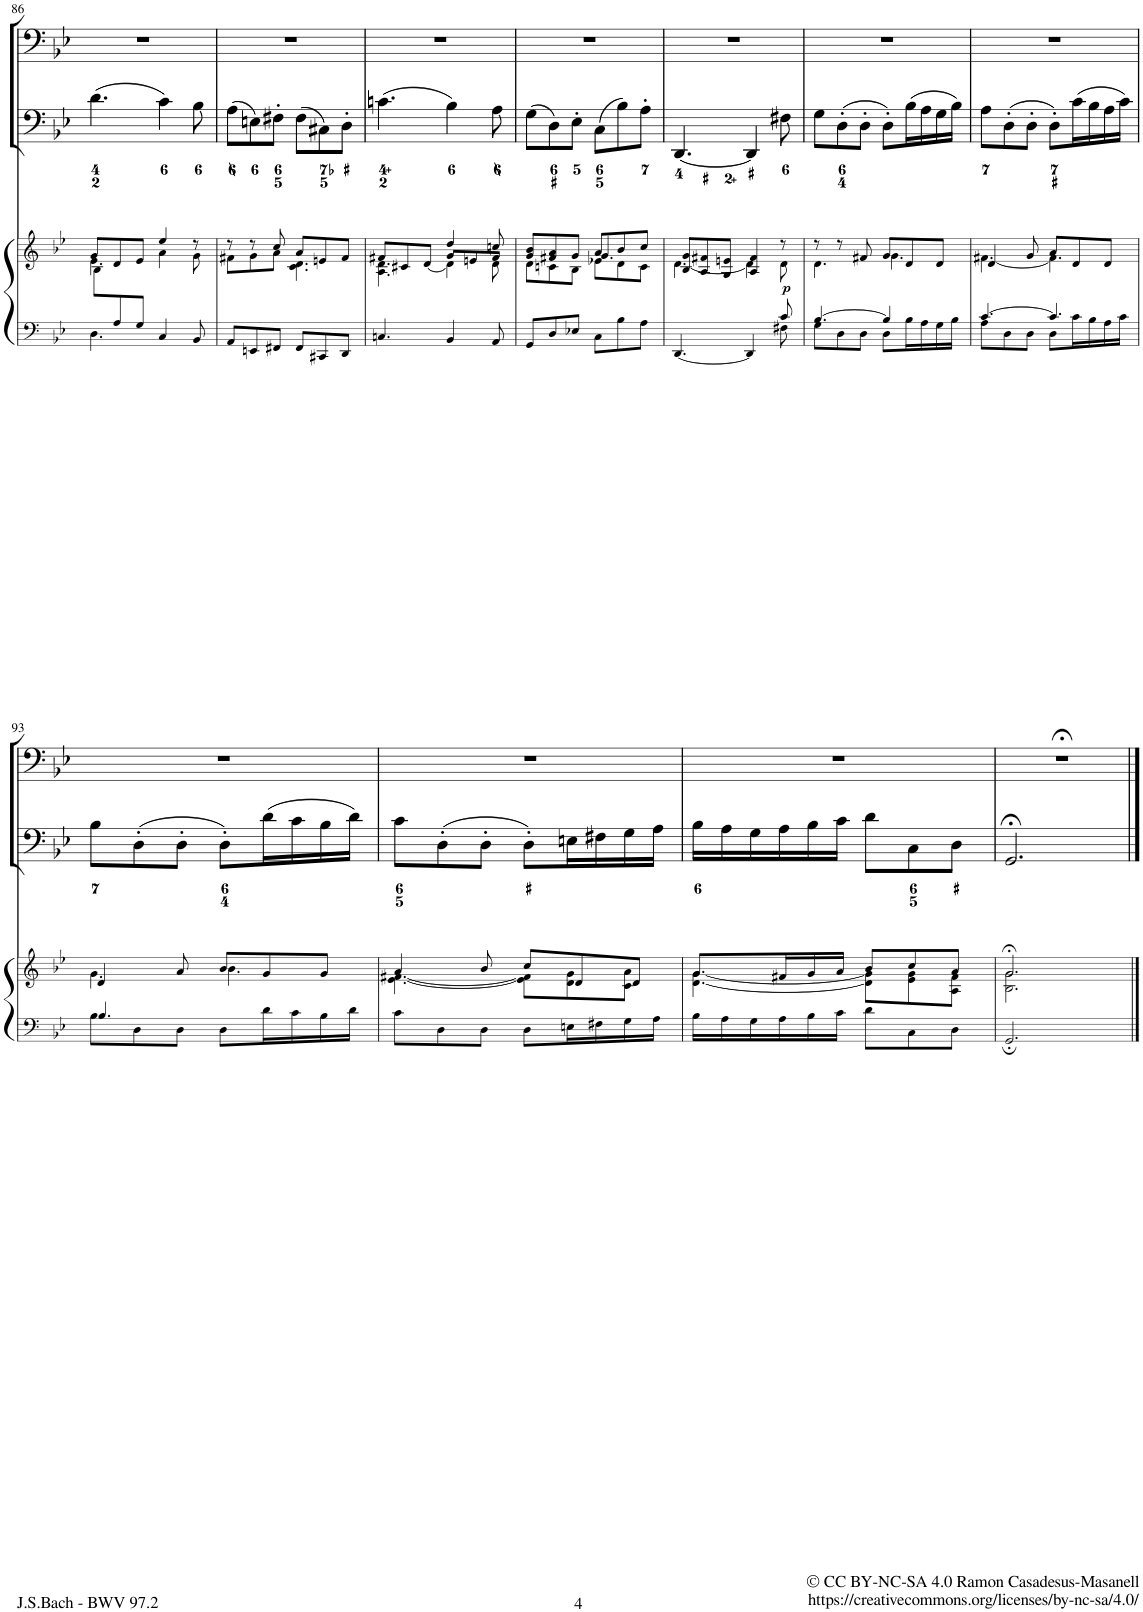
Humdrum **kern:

**kern	**kern	**kern	**kern
*part3	*part3	*part2	*part1
*staff4	*staff3	*staff2	*staff1
*I"Piano reduction	*	*I"Continuo	*I"Basso
*I'Pno	*	*	*
!!LO:PB:g=z
*clefF4	*clefG2	*clefF4	*clefF4
*k[b-e-]	*k[b-e-]	*k[b-e-]	*k[b-e-]
*M6/8	*M6/8	*M6/8	*M6/8
=86	=86	=86	=86
*^	*^	*	*
*	*	*	*^	*	*
8ryy	4.D\	8g/L	4.e-\	8B-\L	(4.d\	2.r
8A/	.	8d/	.	2ryy	.	.
8G/J	.	8e-/J	.	.	.	.
4C/	4.ryy	4ee-/	4a\	.	4c\)	.
8BB-/	.	8r	8g\	8ryy	8B-\	.
*v	*v	*	*	*	*	*
*	*	*v	*v	*	*
=87	=87	=87	=87	=87
8AA/L	8r	8f#X\L	(8A\L	2.r
8EEn/	8r	8g\	8En\)	.
8FF#X/J	8cc/	8a\J	8F#X'\J	.
8FF#/L	8a/L	4.c\ 4.d\	(8F#\L	.
8CC#X/	8en/	.	8C#X\)	.
8DD/J	8f#/J	.	8D'\J	.
=88	=88	=88	=88	=88
*	*	*^	*	*
4.Cn/	8f#X/L	4.A\ 4.d\	4.ryy	(4.cn\	2.r
.	8c#X/	.	.	.	.
.	[<8d/J	.	.	.	.
4BB-/	4dd/	4d\]	8g/L	4B-\)	.
.	.	.	8en/	.	.
8AA/	8ccn/	8d\	8f#/J	8A\	.
=89	=89	=89	=89	=89	=89
8GG/L	8g/ 8b-/L	8d\L	4.ryy	(8G\L	2.r
8D/	8f#X/ 8a/	8cn\	.	8D\)	.
8E-X/J	8g/J	8B-\J	.	8E-'\J	.
8C\L	8a/L	8e-X\L	4.g/	(8C\L	.
8B-\	8b-/	8d\	.	8B-\)	.
8A\J	8cc/J	8c\J	.	8A'\J	.
*	*	*v	*v	*	*
=90	=90	=90	=90	=90
*^	*	*	*	*
[<4.DD/	4.ryy	8B-/ 8g/L	[4.d\	[4.DD/	2.r
.	.	8A/ 8f#X/	.	.	.
.	.	8G/ 8en/J	.	.	.
4DD/]	4ryy	4A/ 4f#/	4d\]	4DD/]	.
8c/	8F#X\	8r	8d\	8F#X\	.
=91	=91	=91	=91	=91	=91
[4.B-/	8G\L	8r	4.d\	8G\L	2.r
.	8D\	8r	.	(8D'\	.
.	8D\J	8f#X/	.	8D'\J	.
4B-/]	8D\L	8g/L	4.g\	8D'\L)	.
.	16B-\L	8d/	.	(16B-\L	.
.	16A\	.	.	16A\	.
8ryy	16G\	8d/J	.	16G\	.
.	16B-\JJ	.	.	16B-\JJ)	.
=92	=92	=92	=92	=92	=92
[4.c/	8A\L	4d/	[4.f#X\	8A\L	2.r
.	8D\	.	.	(8D'\	.
.	8D\J	8g/	.	8D'\J	.
4.c/]	8D\L	8a/L	4.f#\]	8D'\L)	.
.	16c\L	8d/	.	(16c\L	.
.	16B-\	.	.	16B-\	.
.	16A\	8d/J	.	16A\	.
.	16c\JJ	.	.	16c\JJ)	.
!!LO:LB:g=z
=93	=93	=93	=93	=93	=93
4.B-/	8B-\L	4d/	4.g\	8B-\L	2.r
.	8D\	.	.	(8D'\	.
.	8D\J	8a/	.	8D'\J	.
4.ryy	8D\L	8b-/L	4.b-\	8D'\L)	.
.	16d\L	8g/	.	(16d\L	.
.	16c\	.	.	16c\	.
.	16B-\	8g/J	.	16B-\	.
.	16d\JJ	.	.	16d\JJ)	.
*v	*v	*	*	*	*
=94	=94	=94	=94	=94
8c\L	4a/	[4.e-\ [4.f#X\	8c\L	2.r
8D\	.	.	(8D'\	.
8D\J	8b-/	.	8D'\J	.
8D\L	8cc/L	8e-\] 8f#\]L	8D'\L)	.
16En\L	8d/	8d\ 8g\	16En\L	.
16F#X\	.	.	16F#X\	.
16G\	8d/J	8c\ 8a\J	16G\	.
16A\JJ	.	.	16A\JJ	.
=95	=95	=95	=95	=95
16B-\LL	8.g/L	[4.d\ [4.g\	16B-\LL	2.r
16A\	.	.	16A\	.
16G\	.	.	16G\	.
16A\	16f#X/L	.	16A\	.
16B-\	16g/	.	16B-\	.
16c\JJ	16a/JJ	.	16c\JJ	.
8d\L	8b-/L	8d\] 8g\]L	8d\L	.
8C\	8cc/	8e-\ 8g\	8C\	.
8D\J	8a/J	8A\ 8f#\J	8D\J	.
=96	=96	=96	=96	=96
2.GG;/	2.g;</	2.B-\ 2.g\	2.GG>/	2.r;<
*	*v	*v	*	*
==	==	==	==
*-	*-	*-	*-
